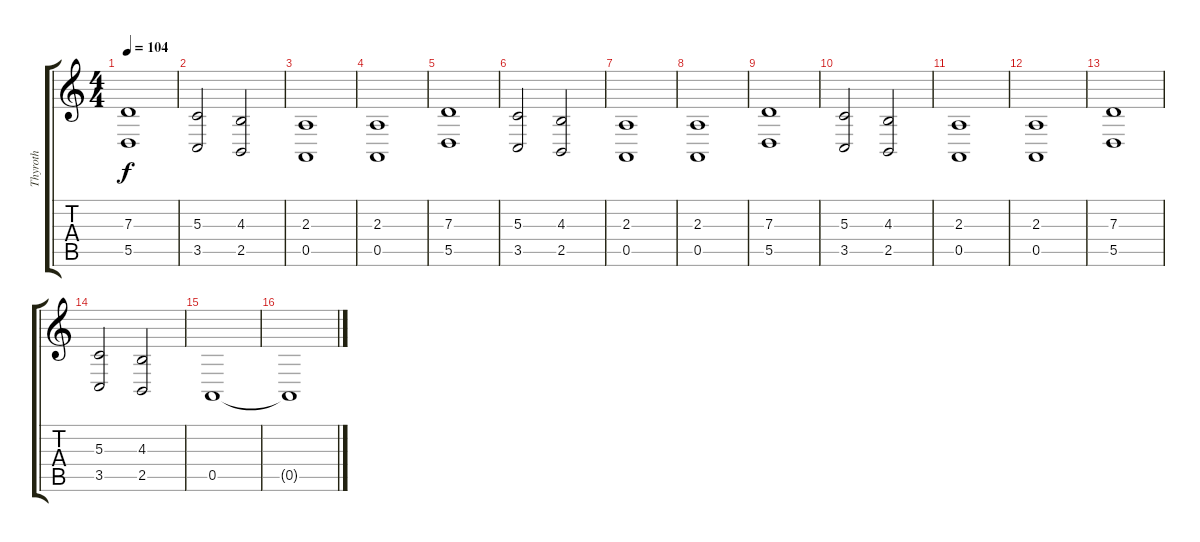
\track ("Thyroth" "Thyroth") {instrument choiraahs}
\staff {score tabs}
\tuning (E4 B3 G3 D3 A2 E2) {hide}
\ts (4 4)
\tempo 104
\clef g2
\ks c
(7.3 5.5).1{dy f} |
(5.3 3.5).2 (4.3 2.5).2 |
(2.3 0.5).1 |
(2.3 0.5).1 |
(7.3 5.5).1 |
(5.3 3.5).2 (4.3 2.5).2 |
(2.3 0.5).1 |
(2.3 0.5).1 |
(7.3 5.5).1 |
(5.3 3.5).2 (4.3 2.5).2 |
(2.3 0.5).1 |
(2.3 0.5).1 |
(7.3 5.5).1 |
(5.3 3.5).2 (4.3 2.5).2 |
0.5.1 |
0.5{t}.1
